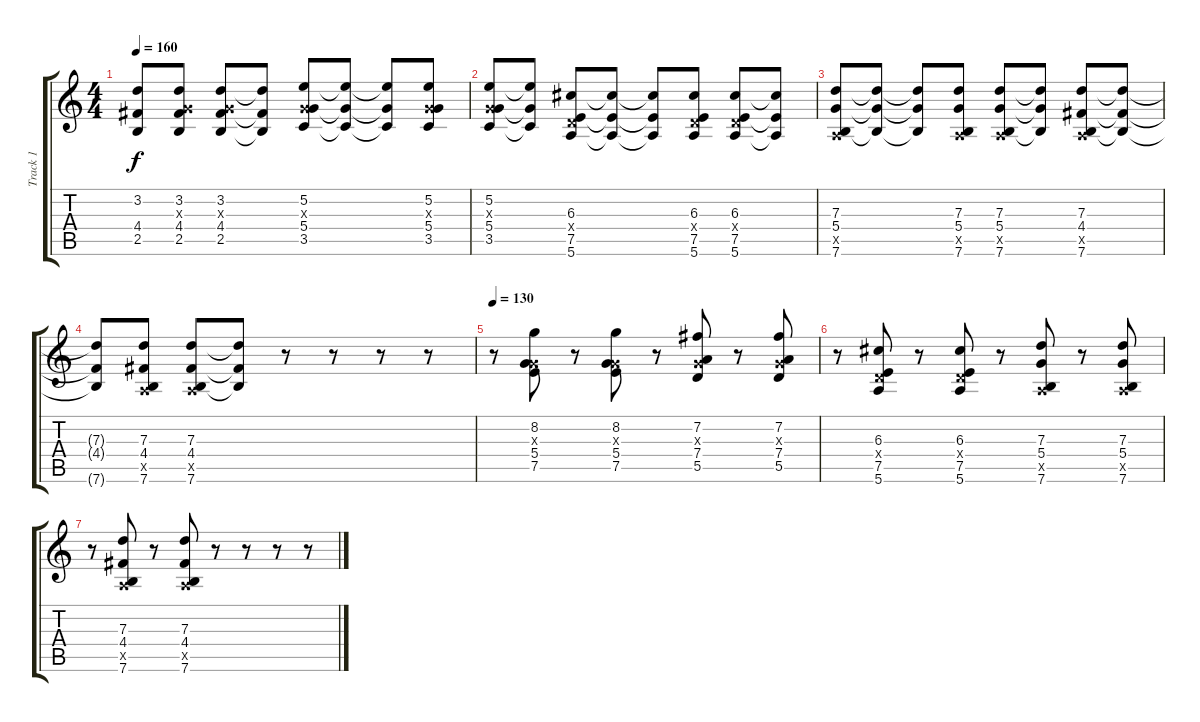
\track ("Track 1" "Track 1") {instrument acousticguitarsteel}
\staff {score tabs}
\tuning (E4 B3 G3 D3 A2 E2) {hide}
\ts (4 4)
\tempo 160
\clef g2
\ks c
(3.2{t} 4.4{t} 2.5{t}).8{dy f} (3.2 0.3{x} 4.4 2.5).8 (3.2 0.3{x} 4.4 2.5).8 (3.2{t} 4.4{t} 2.5{t}).8 (5.2 0.3{x} 5.4 3.5).8 (5.2{t} 5.4{t} 3.5{t}).8 (5.2{t} 5.4{t} 3.5{t}).8 (5.2 0.3{x} 5.4 3.5).8 |
(5.2 0.3{x} 5.4 3.5).8 (5.2{t} 5.4{t} 3.5{t}).8 (6.3 0.4{x} 7.5 5.6).8 (6.3{t} 7.5{t} 5.6{t}).8 (6.3{t} 7.5{t} 5.6{t}).8 (6.3 0.4{x} 7.5 5.6).8 (6.3 0.4{x} 7.5 5.6).8 (6.3{t} 7.5{t} 5.6{t}).8 |
(7.3 5.4 0.5{x} 7.6).8 (7.3{t} 5.4{t} 7.6{t}).8 (7.3{t} 5.4{t} 7.6{t}).8 (7.3 5.4 0.5{x} 7.6).8 (7.3 5.4 0.5{x} 7.6).8 (7.3{t} 5.4{t} 7.6{t}).8 (7.3 4.4 0.5{x} 7.6).8 (7.3{t} 4.4{t} 7.6{t}).8 |
(7.3{t} 4.4{t} 7.6{t}).8 (7.3 4.4 0.5{x} 7.6).8 (7.3 4.4 0.5{x} 7.6).8 (7.3{t} 4.4{t} 7.6{t}).8 r.8 r.8 r.8 r.8 |
\tempo 130
r.8 (8.2 0.3{x} 5.4 7.5).8 r.8 (8.2 0.3{x} 5.4 7.5).8 r.8 (7.2 0.3{x} 7.4 5.5).8 r.8 (7.2 0.3{x} 7.4 5.5).8 |
r.8 (6.3 0.4{x} 7.5 5.6).8 r.8 (6.3 0.4{x} 7.5 5.6).8 r.8 (7.3 5.4 0.5{x} 7.6).8 r.8 (7.3 5.4 0.5{x} 7.6).8 |
r.8 (7.3 4.4 0.5{x} 7.6).8 r.8 (7.3 4.4 0.5{x} 7.6).8 r.8 r.8 r.8 r.8
